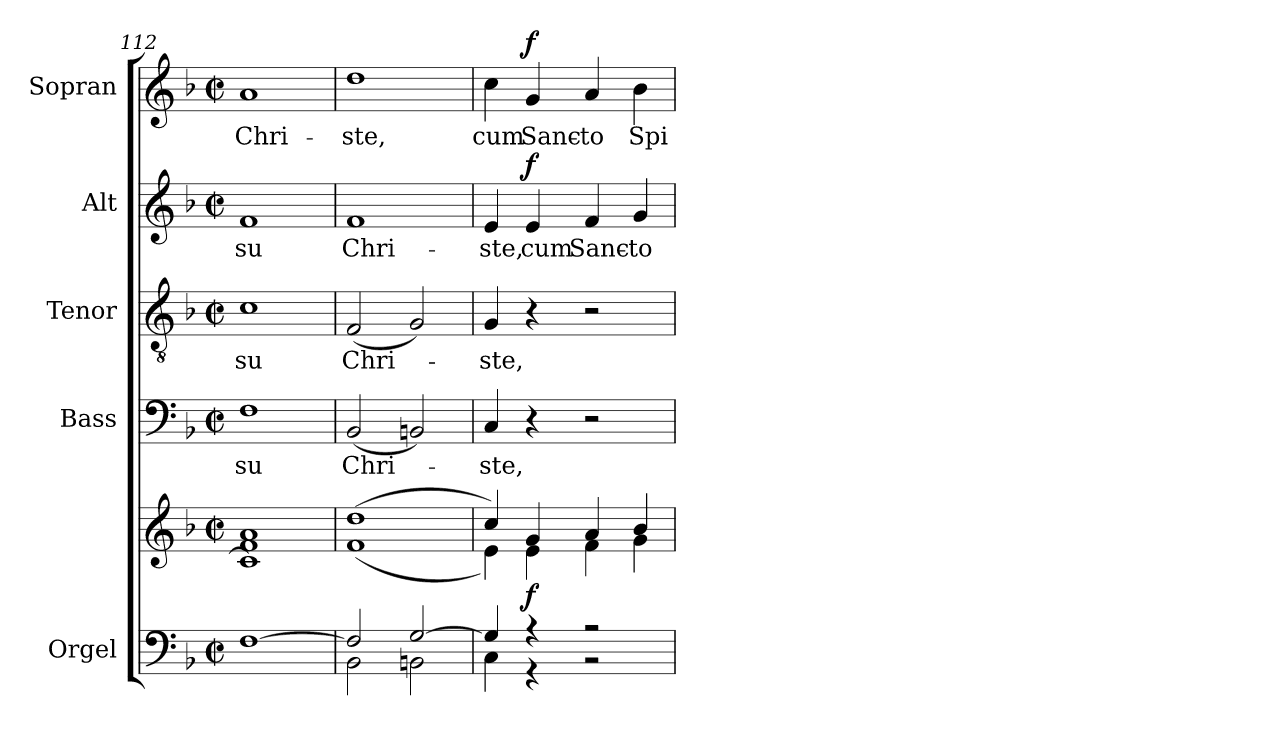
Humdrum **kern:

**kern	**kern	**dynam	**kern	**text	**kern	**text	**kern	**text	**dynam	**kern	**text	**dynam
*part5	*part5	*part5	*part4	*part4	*part3	*part3	*part2	*part2	*part2	*part1	*part1	*part1
*staff6	*staff5	*staff5/6	*staff4	*staff4	*staff3	*staff3	*staff2	*staff2	*staff2	*staff1	*staff1	*staff1
*I"Orgel	*	*	*I"Bass	*	*I"Tenor	*	*I"Alt	*	*	*I"Sopran	*	*
*I'Org.	*	*	*I'B.	*	*I'T.	*	*I'A.	*	*	*I'S.	*	*
*clefF4	*clefG2	*	*clefF4	*	*clefGv2	*	*clefG2	*	*	*clefG2	*	*
*k[b-]	*k[b-]	*	*k[b-]	*	*k[b-]	*	*k[b-]	*	*	*k[b-]	*	*
*F:	*F:	*	*F:	*	*F:	*	*F:	*	*	*F:	*	*
*M2/2	*M2/2	*	*M2/2	*	*M2/2	*	*M2/2	*	*	*M2/2	*	*
*met(c|)	*met(c|)	*	*met(c|)	*	*met(c|)	*	*met(c|)	*	*	*met(c|)	*	*
=112	=112	=112	=112	=112	=112	=112	=112	=112	=112	=112	=112	=112
*	*^	*	*	*	*	*	*	*	*	*	*	*
!	!	!	!	!	!LO:LY:b	!	!LO:LY:b	!	!LO:LY:b	!	!	!LO:LY:b	!
[1F	1f 1a	1c]	.	1F	-su	1c	-su	1f	-su	.	1a	Chri-	.
=113	=113	=113	=113	=113	=113	=113	=113	=113	=113	=113	=113	=113	=113
*^	*	*	*	*	*	*	*	*	*	*	*	*	*
!	!	!	!	!	!	!LO:LY:b	!	!LO:LY:b	!	!LO:LY:b	!	!	!LO:LY:b	!
2F/]	2BB-\	(>1dd	(<1f	.	(<2BB-/	Chri-	(<2F/	Chri-	1f	Chri-	.	1dd	-ste,	.
[>2G/	2BBn\	.	.	.	2BBn/)	.	2G/)	.	.	.	.	.	.	.
=114	=114	=114	=114	=114	=114	=114	=114	=114	=114	=114	=114	=114	=114	=114
!	!	!	!	!	!	!LO:LY:b	!	!LO:LY:b	!	!LO:LY:b	!	!	!LO:LY:b	!
4G/]	4C\	4cc/)	4e\)	.	4C/	-ste,	4G/	-ste,	4e/	-ste,	.	4cc\	cum	.
!	!	!	!	!LO:DY:b	!	!	!	!	!	!LO:LY:b	!LO:DY:a	!	!LO:LY:b	!LO:DY:a
4r	4r	4g/	4e\	f	4r	.	4r	.	4e/	cum	f	4g/	Sanc-	f
!	!	!	!	!	!	!	!	!	!	!LO:LY:b	!	!	!LO:LY:b	!
2r	2r	4a/	4f\	.	2r	.	2r	.	4f/	Sanc-	.	4a/	-to	.
!	!	!	!	!	!	!	!	!	!	!LO:LY:b	!	!	!LO:LY:b	!
.	.	4b-/	4g\	.	.	.	.	.	4g/	-to	.	4b-\	Spi-	.
*v	*v	*	*	*	*	*	*	*	*	*	*	*	*	*
*	*v	*v	*	*	*	*	*	*	*	*	*	*	*
=	=	=	=	=	=	=	=	=	=	=	=	=
*-	*-	*-	*-	*-	*-	*-	*-	*-	*-	*-	*-	*-
